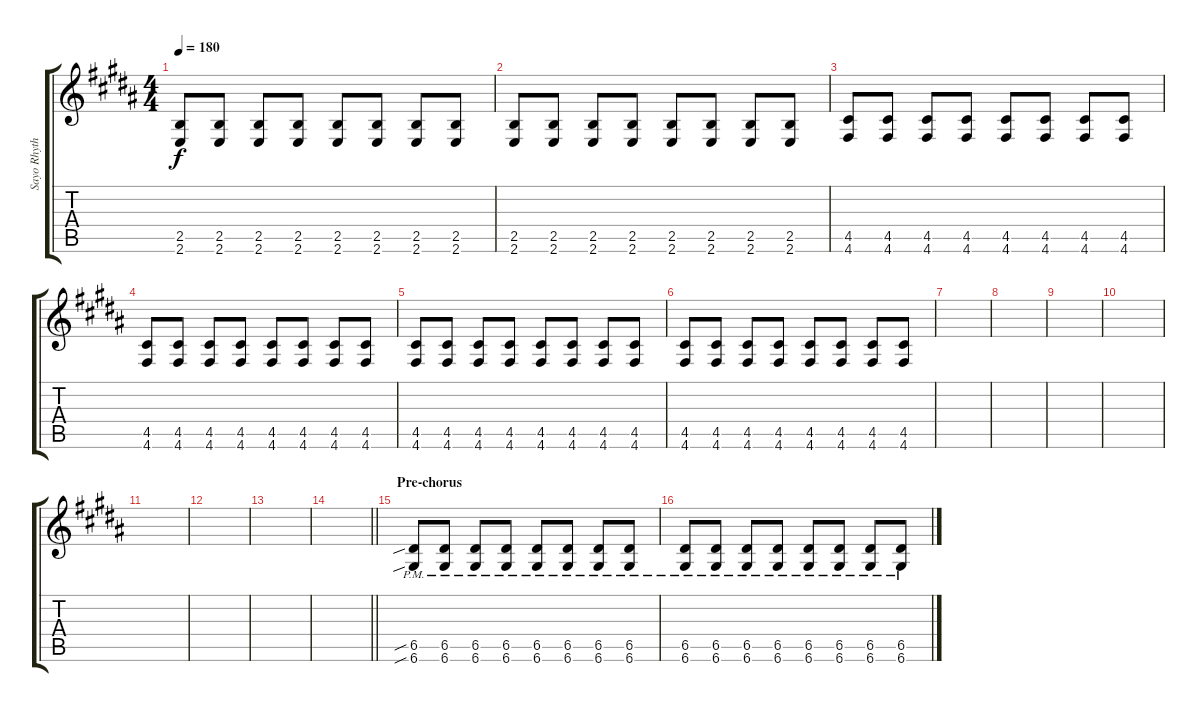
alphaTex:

\track ("Sayo Rhythmic Guitar" "Sayo Rhyth") {instrument distortionguitar}
\staff {score tabs}
\tuning (E4 B3 G3 D3 A2 D2) {hide}
\ts (4 4)
\tempo 180
\clef g2
\ks b
(2.5 2.6).8{dy f} (2.5 2.6).8 (2.5 2.6).8 (2.5 2.6).8 (2.5 2.6).8 (2.5 2.6).8 (2.5 2.6).8 (2.5 2.6).8 |
(2.5 2.6).8 (2.5 2.6).8 (2.5 2.6).8 (2.5 2.6).8 (2.5 2.6).8 (2.5 2.6).8 (2.5 2.6).8 (2.5 2.6).8 |
(4.5 4.6).8 (4.5 4.6).8 (4.5 4.6).8 (4.5 4.6).8 (4.5 4.6).8 (4.5 4.6).8 (4.5 4.6).8 (4.5 4.6).8 |
(4.5 4.6).8 (4.5 4.6).8 (4.5 4.6).8 (4.5 4.6).8 (4.5 4.6).8 (4.5 4.6).8 (4.5 4.6).8 (4.5 4.6).8 |
(4.5 4.6).8 (4.5 4.6).8 (4.5 4.6).8 (4.5 4.6).8 (4.5 4.6).8 (4.5 4.6).8 (4.5 4.6).8 (4.5 4.6).8 |
(4.5 4.6).8 (4.5 4.6).8 (4.5 4.6).8 (4.5 4.6).8 (4.5 4.6).8 (4.5 4.6).8 (4.5 4.6).8 (4.5 4.6).8 |
|
|
|
|
|
|
|
\barLineRight lightlight
|
\section ("" "Pre-chorus")
(6.5{sib pm} 6.6{sib pm}).8 (6.5{pm} 6.6{pm}).8 (6.5{pm} 6.6{pm}).8 (6.5{pm} 6.6{pm}).8 (6.5{pm} 6.6{pm}).8 (6.5{pm} 6.6{pm}).8 (6.5{pm} 6.6{pm}).8 (6.5{pm} 6.6{pm}).8 |
(6.5{pm} 6.6{pm}).8 (6.5{pm} 6.6{pm}).8 (6.5{pm} 6.6{pm}).8 (6.5{pm} 6.6{pm}).8 (6.5{pm} 6.6{pm}).8 (6.5{pm} 6.6{pm}).8 (6.5{pm} 6.6{pm}).8 (6.5{pm} 6.6{pm}).8
